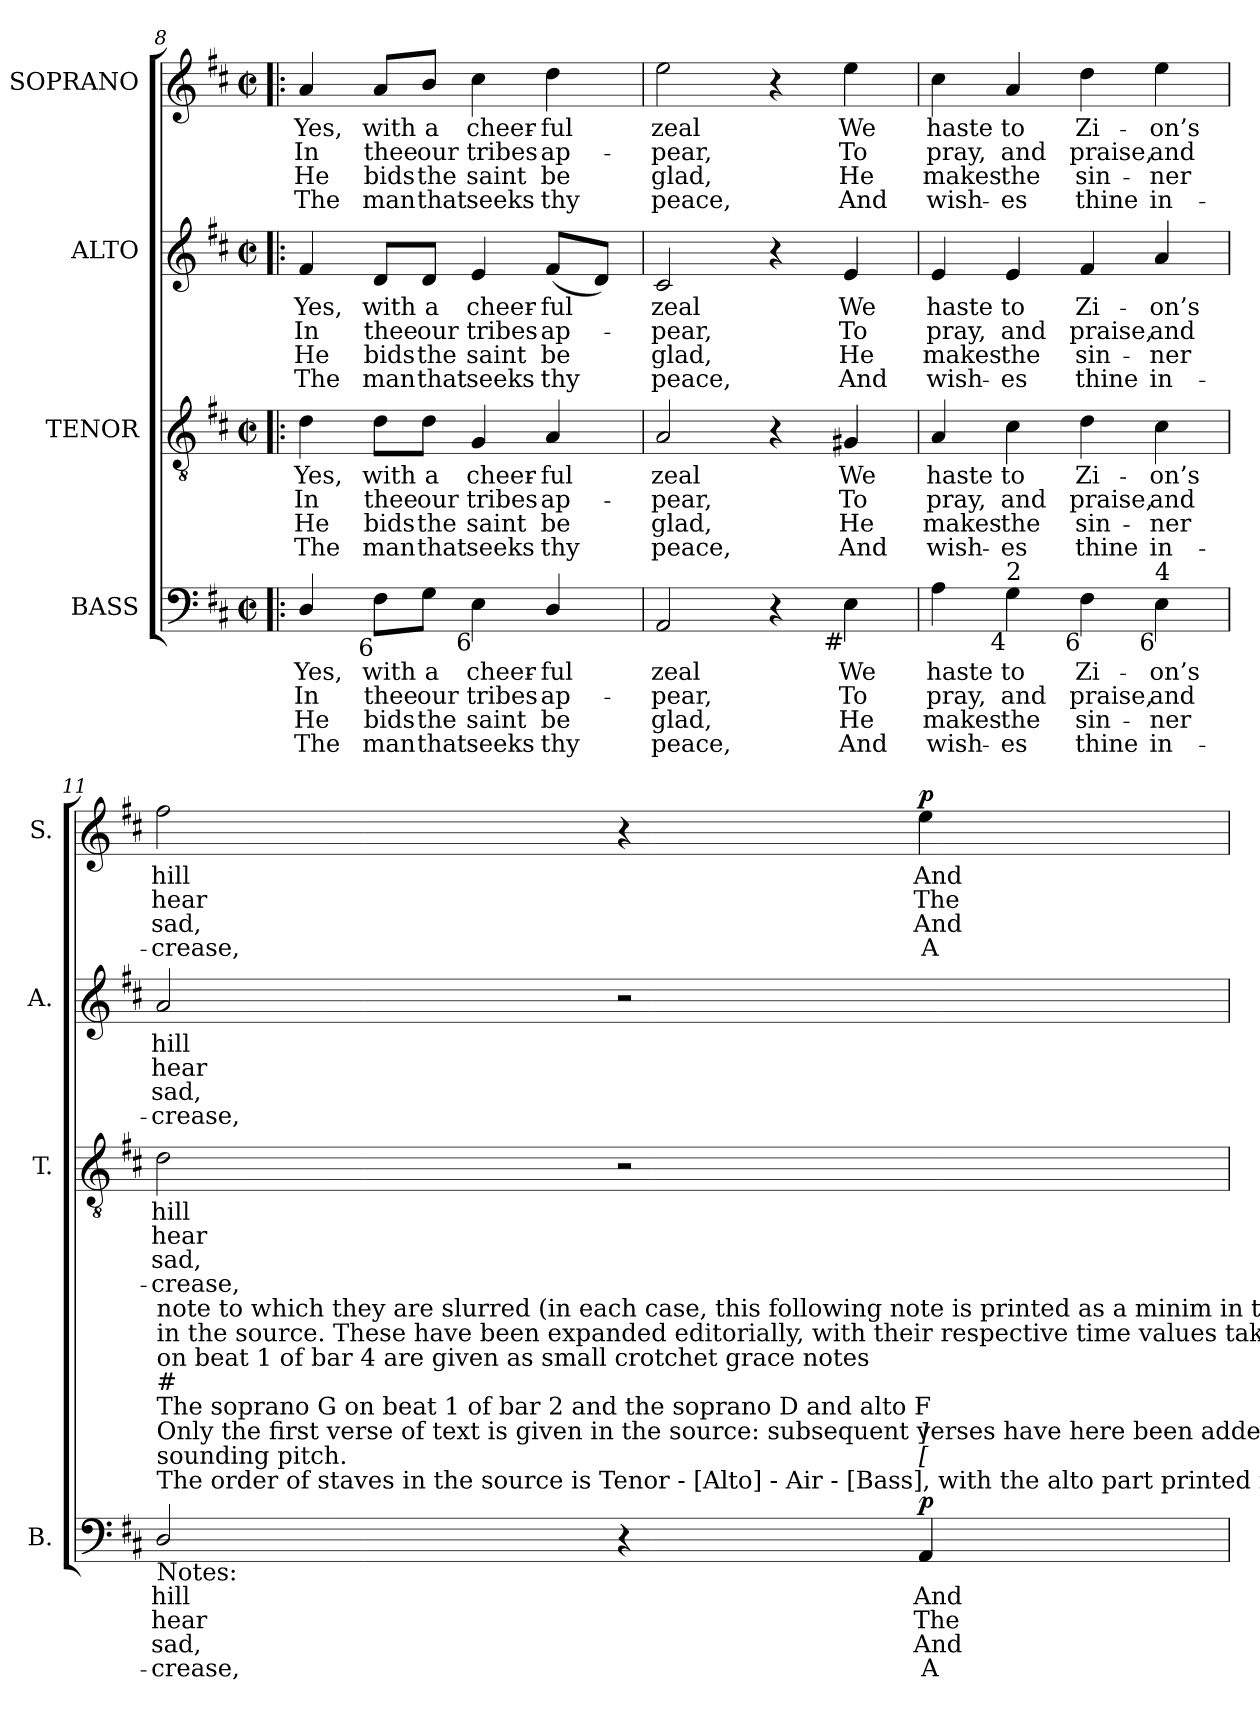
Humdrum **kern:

**kern	**text	**text	**text	**text	**dynam	**kern	**text	**text	**text	**text	**kern	**text	**text	**text	**text	**kern	**text	**text	**text	**text	**dynam
*part4	*part4	*part4	*part4	*part4	*part4	*part3	*part3	*part3	*part3	*part3	*part2	*part2	*part2	*part2	*part2	*part1	*part1	*part1	*part1	*part1	*part1
*staff4	*staff4	*staff4	*staff4	*staff4	*staff4	*staff3	*staff3	*staff3	*staff3	*staff3	*staff2	*staff2	*staff2	*staff2	*staff2	*staff1	*staff1	*staff1	*staff1	*staff1	*staff1
*I"BASS	*	*	*	*	*	*I"TENOR	*	*	*	*	*I"ALTO	*	*	*	*	*I"SOPRANO	*	*	*	*	*
*I'B.	*	*	*	*	*	*I'T.	*	*	*	*	*I'A.	*	*	*	*	*I'S.	*	*	*	*	*
*clefF4	*	*	*	*	*	*clefGv2	*	*	*	*	*clefG2	*	*	*	*	*clefG2	*	*	*	*	*
*	*	*	*	*	*	*ITrd7c12	*	*	*	*	*	*	*	*	*	*	*	*	*	*	*
*k[f#c#]	*	*	*	*	*	*k[f#c#]	*	*	*	*	*k[f#c#]	*	*	*	*	*k[f#c#]	*	*	*	*	*
*D:	*	*	*	*	*	*D:	*	*	*	*	*D:	*	*	*	*	*D:	*	*	*	*	*
*M2/2	*	*	*	*	*	*M2/2	*	*	*	*	*M2/2	*	*	*	*	*M2/2	*	*	*	*	*
*met(c|)	*	*	*	*	*	*met(c|)	*	*	*	*	*met(c|)	*	*	*	*	*met(c|)	*	*	*	*	*
=8!|:	=8!|:	=8!|:	=8!|:	=8!|:	=8!|:	=8!|:	=8!|:	=8!|:	=8!|:	=8!|:	=8!|:	=8!|:	=8!|:	=8!|:	=8!|:	=8!|:	=8!|:	=8!|:	=8!|:	=8!|:	=8!|:
!	!LO:LY:b:color=#000000	!LO:LY:b:color=#000000	!LO:LY:b:color=#000000	!LO:LY:b:color=#000000	!	!	!	!	!	!	!	!	!	!	!	!	!	!	!	!	!
!	!	!	!	!	!	!	!LO:LY:b:color=#000000	!LO:LY:b:color=#000000	!LO:LY:b:color=#000000	!LO:LY:b:color=#000000	!	!	!	!	!	!	!	!	!	!	!
!	!	!	!	!	!	!	!	!	!	!	!	!LO:LY:b:color=#000000	!LO:LY:b:color=#000000	!LO:LY:b:color=#000000	!LO:LY:b:color=#000000	!	!	!	!	!	!
!	!	!	!	!	!	!	!	!	!	!	!	!	!	!	!	!	!LO:LY:b:color=#000000	!LO:LY:b:color=#000000	!LO:LY:b:color=#000000	!LO:LY:b:color=#000000	!
4Di/	Yes,	In	He	The	.	4Di\	Yes,	In	He	The	4f#i/	Yes,	In	He	The	4ai/	Yes,	In	He	The	.
!	!LO:LY:b:color=#000000	!LO:LY:b:color=#000000	!LO:LY:b:color=#000000	!LO:LY:b:color=#000000	!	!	!	!	!	!	!	!	!	!	!	!	!	!	!	!	!
!	!	!	!	!	!	!	!LO:LY:b:color=#000000	!LO:LY:b:color=#000000	!LO:LY:b:color=#000000	!LO:LY:b:color=#000000	!	!	!	!	!	!	!	!	!	!	!
!	!	!	!	!	!	!	!	!	!	!	!	!LO:LY:b:color=#000000	!LO:LY:b:color=#000000	!LO:LY:b:color=#000000	!LO:LY:b:color=#000000	!	!	!	!	!	!
!LO:TX:b:rj:t=6	!	!	!	!	!	!	!	!	!	!	!	!	!	!	!	!	!	!	!	!	!
!	!	!	!	!	!	!	!	!	!	!	!	!	!	!	!	!	!LO:LY:b:color=#000000	!LO:LY:b:color=#000000	!LO:LY:b:color=#000000	!LO:LY:b:color=#000000	!
8F#i\L	with	thee	bids	man	.	8Di\L	with	thee	bids	man	8di/L	with	thee	bids	man	8ai/L	with	thee	bids	man	.
!	!LO:LY:b:color=#000000	!LO:LY:b:color=#000000	!LO:LY:b:color=#000000	!LO:LY:b:color=#000000	!	!	!	!	!	!	!	!	!	!	!	!	!	!	!	!	!
!	!	!	!	!	!	!	!LO:LY:b:color=#000000	!LO:LY:b:color=#000000	!LO:LY:b:color=#000000	!LO:LY:b:color=#000000	!	!	!	!	!	!	!	!	!	!	!
!	!	!	!	!	!	!	!	!	!	!	!	!LO:LY:b:color=#000000	!LO:LY:b:color=#000000	!LO:LY:b:color=#000000	!LO:LY:b:color=#000000	!	!	!	!	!	!
!	!	!	!	!	!	!	!	!	!	!	!	!	!	!	!	!	!LO:LY:b:color=#000000	!LO:LY:b:color=#000000	!LO:LY:b:color=#000000	!LO:LY:b:color=#000000	!
8Gi\J	a	our	the	that	.	8Di\J	a	our	the	that	8di/J	a	our	the	that	8bi/J	a	our	the	that	.
!	!LO:LY:b:color=#000000	!LO:LY:b:color=#000000	!LO:LY:b:color=#000000	!LO:LY:b:color=#000000	!	!	!	!	!	!	!	!	!	!	!	!	!	!	!	!	!
!	!	!	!	!	!	!	!LO:LY:b:color=#000000	!LO:LY:b:color=#000000	!LO:LY:b:color=#000000	!LO:LY:b:color=#000000	!	!	!	!	!	!	!	!	!	!	!
!	!	!	!	!	!	!	!	!	!	!	!	!LO:LY:b:color=#000000	!LO:LY:b:color=#000000	!LO:LY:b:color=#000000	!LO:LY:b:color=#000000	!	!	!	!	!	!
!LO:TX:b:rj:t=6	!	!	!	!	!	!	!	!	!	!	!	!	!	!	!	!	!	!	!	!	!
!	!	!	!	!	!	!	!	!	!	!	!	!	!	!	!	!	!LO:LY:b:color=#000000	!LO:LY:b:color=#000000	!LO:LY:b:color=#000000	!LO:LY:b:color=#000000	!
4Ei\	cheer-	tribes	saint	seeks	.	4GGi/	cheer-	tribes	saint	seeks	4ei/	cheer-	tribes	saint	seeks	4cc#i\	cheer-	tribes	saint	seeks	.
!	!LO:LY:b:color=#000000	!LO:LY:b:color=#000000	!LO:LY:b:color=#000000	!LO:LY:b:color=#000000	!	!	!	!	!	!	!	!	!	!	!	!	!	!	!	!	!
!	!	!	!	!	!	!	!LO:LY:b:color=#000000	!LO:LY:b:color=#000000	!LO:LY:b:color=#000000	!LO:LY:b:color=#000000	!	!	!	!	!	!	!	!	!	!	!
!	!	!	!	!	!	!	!	!	!	!	!	!LO:LY:b:color=#000000	!LO:LY:b:color=#000000	!LO:LY:b:color=#000000	!LO:LY:b:color=#000000	!	!	!	!	!	!
!	!	!	!	!	!	!	!	!	!	!	!	!	!	!	!	!	!LO:LY:b:color=#000000	!LO:LY:b:color=#000000	!LO:LY:b:color=#000000	!LO:LY:b:color=#000000	!
4Di/	-ful	ap-	be	thy	.	4AAi/	-ful	ap-	be	thy	(8f#i/L	-ful	ap-	be	thy	4ddi\	-ful	ap-	be	thy	.
.	.	.	.	.	.	.	.	.	.	.	8di/J)	.	.	.	.	.	.	.	.	.	.
=9	=9	=9	=9	=9	=9	=9	=9	=9	=9	=9	=9	=9	=9	=9	=9	=9	=9	=9	=9	=9	=9
!	!LO:LY:b:color=#000000	!LO:LY:b:color=#000000	!LO:LY:b:color=#000000	!LO:LY:b:color=#000000	!	!	!	!	!	!	!	!	!	!	!	!	!	!	!	!	!
!	!	!	!	!	!	!	!LO:LY:b:color=#000000	!LO:LY:b:color=#000000	!LO:LY:b:color=#000000	!LO:LY:b:color=#000000	!	!	!	!	!	!	!	!	!	!	!
!	!	!	!	!	!	!	!	!	!	!	!	!LO:LY:b:color=#000000	!LO:LY:b:color=#000000	!LO:LY:b:color=#000000	!LO:LY:b:color=#000000	!	!	!	!	!	!
!	!	!	!	!	!	!	!	!	!	!	!	!	!	!	!	!	!LO:LY:b:color=#000000	!LO:LY:b:color=#000000	!LO:LY:b:color=#000000	!LO:LY:b:color=#000000	!
2AAi/	zeal	-pear,	glad,	peace,	.	2AAi/	zeal	-pear,	glad,	peace,	2c#i/	zeal	-pear,	glad,	peace,	2eei\	zeal	-pear,	glad,	peace,	.
4r	.	.	.	.	.	4r	.	.	.	.	4r	.	.	.	.	4r	.	.	.	.	.
!	!LO:LY:b:color=#000000	!LO:LY:b:color=#000000	!LO:LY:b:color=#000000	!LO:LY:b:color=#000000	!	!	!	!	!	!	!	!	!	!	!	!	!	!	!	!	!
!	!	!	!	!	!	!	!LO:LY:b:color=#000000	!LO:LY:b:color=#000000	!LO:LY:b:color=#000000	!LO:LY:b:color=#000000	!	!	!	!	!	!	!	!	!	!	!
!	!	!	!	!	!	!	!	!	!	!	!	!LO:LY:b:color=#000000	!LO:LY:b:color=#000000	!LO:LY:b:color=#000000	!LO:LY:b:color=#000000	!	!	!	!	!	!
!LO:TX:b:rj:t=#	!	!	!	!	!	!	!	!	!	!	!	!	!	!	!	!	!	!	!	!	!
!	!	!	!	!	!	!	!	!	!	!	!	!	!	!	!	!	!LO:LY:b:color=#000000	!LO:LY:b:color=#000000	!LO:LY:b:color=#000000	!LO:LY:b:color=#000000	!
4Ei\	We	To	He	And	.	4GG#Xi/	We	To	He	And	4ei/	We	To	He	And	4eei\	We	To	He	And	.
=10	=10	=10	=10	=10	=10	=10	=10	=10	=10	=10	=10	=10	=10	=10	=10	=10	=10	=10	=10	=10	=10
!	!LO:LY:b:color=#000000	!LO:LY:b:color=#000000	!LO:LY:b:color=#000000	!LO:LY:b:color=#000000	!	!	!	!	!	!	!	!	!	!	!	!	!	!	!	!	!
!	!	!	!	!	!	!	!LO:LY:b:color=#000000	!LO:LY:b:color=#000000	!LO:LY:b:color=#000000	!LO:LY:b:color=#000000	!	!	!	!	!	!	!	!	!	!	!
!	!	!	!	!	!	!	!	!	!	!	!	!LO:LY:b:color=#000000	!LO:LY:b:color=#000000	!LO:LY:b:color=#000000	!LO:LY:b:color=#000000	!	!	!	!	!	!
!	!	!	!	!	!	!	!	!	!	!	!	!	!	!	!	!	!LO:LY:b:color=#000000	!LO:LY:b:color=#000000	!LO:LY:b:color=#000000	!LO:LY:b:color=#000000	!
4Ai\	haste	pray,	makes	wish-	.	4AAi/	haste	pray,	makes	wish-	4ei/	haste	pray,	makes	wish-	4cc#i\	haste	pray,	makes	wish-	.
!	!LO:LY:b:color=#000000	!LO:LY:b:color=#000000	!LO:LY:b:color=#000000	!LO:LY:b:color=#000000	!	!	!	!	!	!	!	!	!	!	!	!	!	!	!	!	!
!	!	!	!	!	!	!	!LO:LY:b:color=#000000	!LO:LY:b:color=#000000	!LO:LY:b:color=#000000	!LO:LY:b:color=#000000	!	!	!	!	!	!	!	!	!	!	!
!	!	!	!	!	!	!	!	!	!	!	!	!LO:LY:b:color=#000000	!LO:LY:b:color=#000000	!LO:LY:b:color=#000000	!LO:LY:b:color=#000000	!	!	!	!	!	!
!LO:TX:b:rj:t=4	!	!	!	!	!	!	!	!	!	!	!	!	!	!	!	!	!	!	!	!	!
!LO:TX:t=2	!	!	!	!	!	!	!	!	!	!	!	!	!	!	!	!	!	!	!	!	!
!	!	!	!	!	!	!	!	!	!	!	!	!	!	!	!	!	!LO:LY:b:color=#000000	!LO:LY:b:color=#000000	!LO:LY:b:color=#000000	!LO:LY:b:color=#000000	!
4Gi\	to	and	-the	es	.	4C#i\	to	and	-the	es	4ei/	to	and	-the	es	4ai/	to	and	-the	es	.
!	!LO:LY:b:color=#000000	!LO:LY:b:color=#000000	!LO:LY:b:color=#000000	!LO:LY:b:color=#000000	!	!	!	!	!	!	!	!	!	!	!	!	!	!	!	!	!
!	!	!	!	!	!	!	!LO:LY:b:color=#000000	!LO:LY:b:color=#000000	!LO:LY:b:color=#000000	!LO:LY:b:color=#000000	!	!	!	!	!	!	!	!	!	!	!
!	!	!	!	!	!	!	!	!	!	!	!	!LO:LY:b:color=#000000	!LO:LY:b:color=#000000	!LO:LY:b:color=#000000	!LO:LY:b:color=#000000	!	!	!	!	!	!
!LO:TX:b:rj:t=6	!	!	!	!	!	!	!	!	!	!	!	!	!	!	!	!	!	!	!	!	!
!	!	!	!	!	!	!	!	!	!	!	!	!	!	!	!	!	!LO:LY:b:color=#000000	!LO:LY:b:color=#000000	!LO:LY:b:color=#000000	!LO:LY:b:color=#000000	!
4F#i\	Zi-	praise,	sin-	-thine	.	4Di\	Zi-	praise,	sin-	-thine	4f#i/	Zi-	praise,	sin-	-thine	4ddi\	Zi-	praise,	sin-	-thine	.
!	!LO:LY:b:color=#000000	!LO:LY:b:color=#000000	!LO:LY:b:color=#000000	!LO:LY:b:color=#000000	!	!	!	!	!	!	!	!	!	!	!	!	!	!	!	!	!
!	!	!	!	!	!	!	!LO:LY:b:color=#000000	!LO:LY:b:color=#000000	!LO:LY:b:color=#000000	!LO:LY:b:color=#000000	!	!	!	!	!	!	!	!	!	!	!
!	!	!	!	!	!	!	!	!	!	!	!	!LO:LY:b:color=#000000	!LO:LY:b:color=#000000	!LO:LY:b:color=#000000	!LO:LY:b:color=#000000	!	!	!	!	!	!
!LO:TX:b:rj:t=6	!	!	!	!	!	!	!	!	!	!	!	!	!	!	!	!	!	!	!	!	!
!LO:TX:t=4	!	!	!	!	!	!	!	!	!	!	!	!	!	!	!	!	!	!	!	!	!
!	!	!	!	!	!	!	!	!	!	!	!	!	!	!	!	!	!LO:LY:b:color=#000000	!LO:LY:b:color=#000000	!LO:LY:b:color=#000000	!LO:LY:b:color=#000000	!
4Ei\	-on’s	and	ner	in-	.	4C#i\	-on’s	and	ner	in-	4ai/	-on’s	and	ner	in-	4eei\	-on’s	and	ner	in-	.
!!LO:PB:g=z
=11	=11	=11	=11	=11	=11	=11	=11	=11	=11	=11	=11	=11	=11	=11	=11	=11	=11	=11	=11	=11	=11
!	!LO:LY:b:color=#000000	!LO:LY:b:color=#000000	!LO:LY:b:color=#000000	!LO:LY:b:color=#000000	!	!	!	!	!	!	!	!	!	!	!	!	!	!	!	!	!
!	!	!	!	!	!	!	!LO:LY:b:color=#000000	!LO:LY:b:color=#000000	!LO:LY:b:color=#000000	!LO:LY:b:color=#000000	!	!	!	!	!	!	!	!	!	!	!
!	!	!	!	!	!	!	!	!	!	!	!	!LO:LY:b:color=#000000	!LO:LY:b:color=#000000	!LO:LY:b:color=#000000	!LO:LY:b:color=#000000	!	!	!	!	!	!
!LO:TX:b:t=Notes&colon;	!	!	!	!	!	!	!	!	!	!	!	!	!	!	!	!	!	!	!	!	!
!LO:TX:t=The order of staves in the source is Tenor - [Alto] - Air - [Bass], with the alto part printed in the treble clef an octave above	!	!	!	!	!	!	!	!	!	!	!	!	!	!	!	!	!	!	!	!	!
!LO:TX:t=sounding pitch.	!	!	!	!	!	!	!	!	!	!	!	!	!	!	!	!	!	!	!	!	!
!LO:TX:t=Only the first verse of text is given in the source&colon; subsequent verses have here been added editorially.	!	!	!	!	!	!	!	!	!	!	!	!	!	!	!	!	!	!	!	!	!
!LO:TX:t=The soprano G on beat 1 of bar 2 and the soprano D and alto F	!	!	!	!	!	!	!	!	!	!	!	!	!	!	!	!	!	!	!	!	!
!LO:TX:t=#	!	!	!	!	!	!	!	!	!	!	!	!	!	!	!	!	!	!	!	!	!
!LO:TX:t=on beat 1 of bar 4 are given as small crotchet grace notes	!	!	!	!	!	!	!	!	!	!	!	!	!	!	!	!	!	!	!	!	!
!LO:TX:t=in the source. These have been expanded editorially, with their respective time values taken in each case from the following	!	!	!	!	!	!	!	!	!	!	!	!	!	!	!	!	!	!	!	!	!
!LO:TX:t=note to which they are slurred (in each case, this following note is printed as a minim in the source).	!	!	!	!	!	!	!	!	!	!	!	!	!	!	!	!	!	!	!	!	!
!	!	!	!	!	!	!	!	!	!	!	!	!	!	!	!	!	!LO:LY:b:color=#000000	!LO:LY:b:color=#000000	!LO:LY:b:color=#000000	!LO:LY:b:color=#000000	!
2Di/	hill	hear	-sad,	crease,	.	2Di\	hill	hear	-sad,	crease,	2ai/	hill	hear	-sad,	crease,	2ff#i\	hill	hear	-sad,	crease,	.
4r	.	.	.	.	.	2r	.	.	.	.	2r	.	.	.	.	4r	.	.	.	.	.
!	!LO:LY:b:color=#000000	!LO:LY:b:color=#000000	!LO:LY:b:color=#000000	!LO:LY:b:color=#000000	!	!	!	!	!	!	!	!	!	!	!	!	!	!	!	!	!
!LO:TX:a:i:t=[	!	!	!	!	!	!	!	!	!	!	!	!	!	!	!	!	!	!	!	!	!
!LO:TX:a:i:t=]	!	!	!	!	!	!	!	!	!	!	!	!	!	!	!	!	!	!	!	!	!
!	!	!	!	!	!	!	!	!	!	!	!	!	!	!	!	!	!LO:LY:b:color=#000000	!LO:LY:b:color=#000000	!LO:LY:b:color=#000000	!LO:LY:b:color=#000000	!
4AAi/	And	The	And	A	p	.	.	.	.	.	.	.	.	.	.	4eei\	And	The	And	A	p
=	=	=	=	=	=	=	=	=	=	=	=	=	=	=	=	=	=	=	=	=	=
*-	*-	*-	*-	*-	*-	*-	*-	*-	*-	*-	*-	*-	*-	*-	*-	*-	*-	*-	*-	*-	*-
